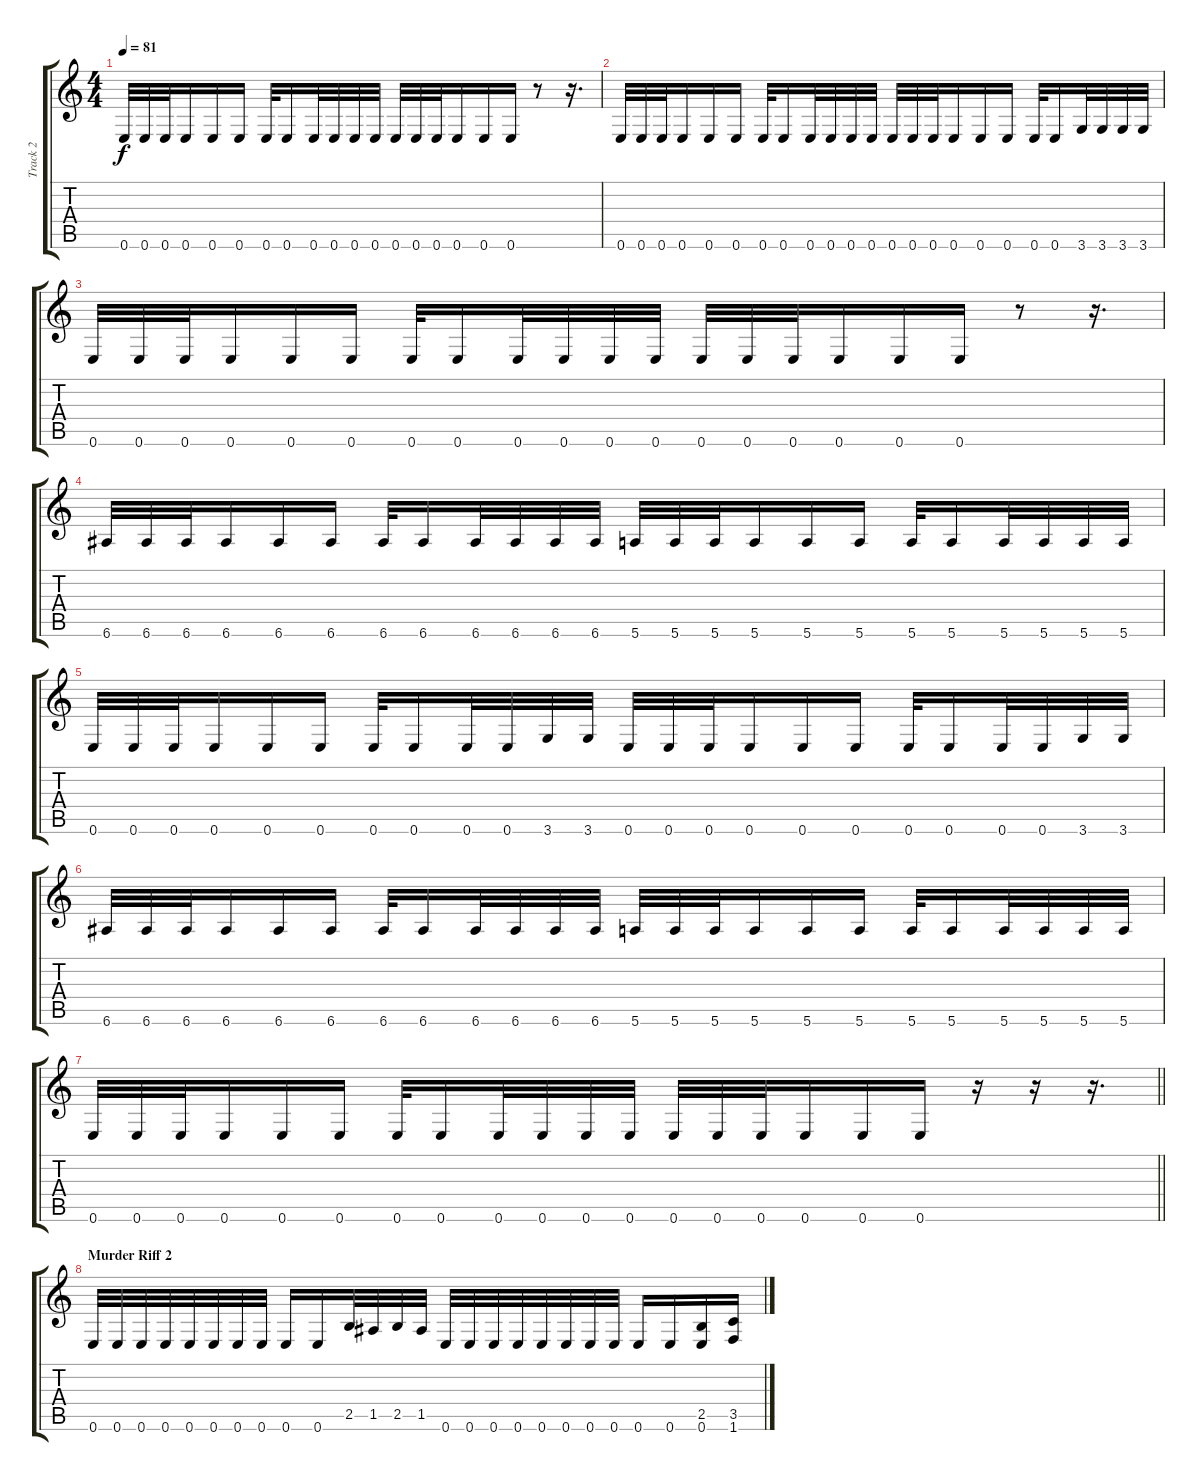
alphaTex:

\track ("Track 2" "Track 2") {instrument acousticguitarsteel}
\staff {score tabs}
\tuning (E4 B3 G3 D3 A2 E2) {hide}
\ts (4 4)
\tempo 81
\clef g2
\ks c
0.6.32{dy f} 0.6.32 0.6.32 0.6.16 0.6.16 0.6.16 0.6.32 0.6.16 0.6.32 0.6.32 0.6.32 0.6.32 0.6.32 0.6.32 0.6.32 0.6.16 0.6.16 0.6.16 r.8 r.16{d} |
0.6.32 0.6.32 0.6.32 0.6.16 0.6.16 0.6.16 0.6.32 0.6.16 0.6.32 0.6.32 0.6.32 0.6.32 0.6.32 0.6.32 0.6.32 0.6.16 0.6.16 0.6.16 0.6.32 0.6.16 3.6.32 3.6.32 3.6.32 3.6.32 |
0.6.32 0.6.32 0.6.32 0.6.16 0.6.16 0.6.16 0.6.32 0.6.16 0.6.32 0.6.32 0.6.32 0.6.32 0.6.32 0.6.32 0.6.32 0.6.16 0.6.16 0.6.16 r.8 r.16{d} |
6.6.32 6.6.32 6.6.32 6.6.16 6.6.16 6.6.16 6.6.32 6.6.16 6.6.32 6.6.32 6.6.32 6.6.32 5.6.32 5.6.32 5.6.32 5.6.16 5.6.16 5.6.16 5.6.32 5.6.16 5.6.32 5.6.32 5.6.32 5.6.32 |
0.6.32 0.6.32 0.6.32 0.6.16 0.6.16 0.6.16 0.6.32 0.6.16 0.6.32 0.6.32 3.6.32 3.6.32 0.6.32 0.6.32 0.6.32 0.6.16 0.6.16 0.6.16 0.6.32 0.6.16 0.6.32 0.6.32 3.6.32 3.6.32 |
6.6.32 6.6.32 6.6.32 6.6.16 6.6.16 6.6.16 6.6.32 6.6.16 6.6.32 6.6.32 6.6.32 6.6.32 5.6.32 5.6.32 5.6.32 5.6.16 5.6.16 5.6.16 5.6.32 5.6.16 5.6.32 5.6.32 5.6.32 5.6.32 |
\barLineRight lightlight
0.6.32 0.6.32 0.6.32 0.6.16 0.6.16 0.6.16 0.6.32 0.6.16 0.6.32 0.6.32 0.6.32 0.6.32 0.6.32 0.6.32 0.6.32 0.6.16 0.6.16 0.6.16 r.16 r.16 r.16{d} |
\section ("" "Murder Riff 2")
0.6.32 0.6.32 0.6.32 0.6.32 0.6.32 0.6.32 0.6.32 0.6.32 0.6.16 0.6.16 2.5.32 1.5.32 2.5.32 1.5.32 0.6.32 0.6.32 0.6.32 0.6.32 0.6.32 0.6.32 0.6.32 0.6.32 0.6.16 0.6.16 (2.5 0.6).16 (3.5 1.6).16
